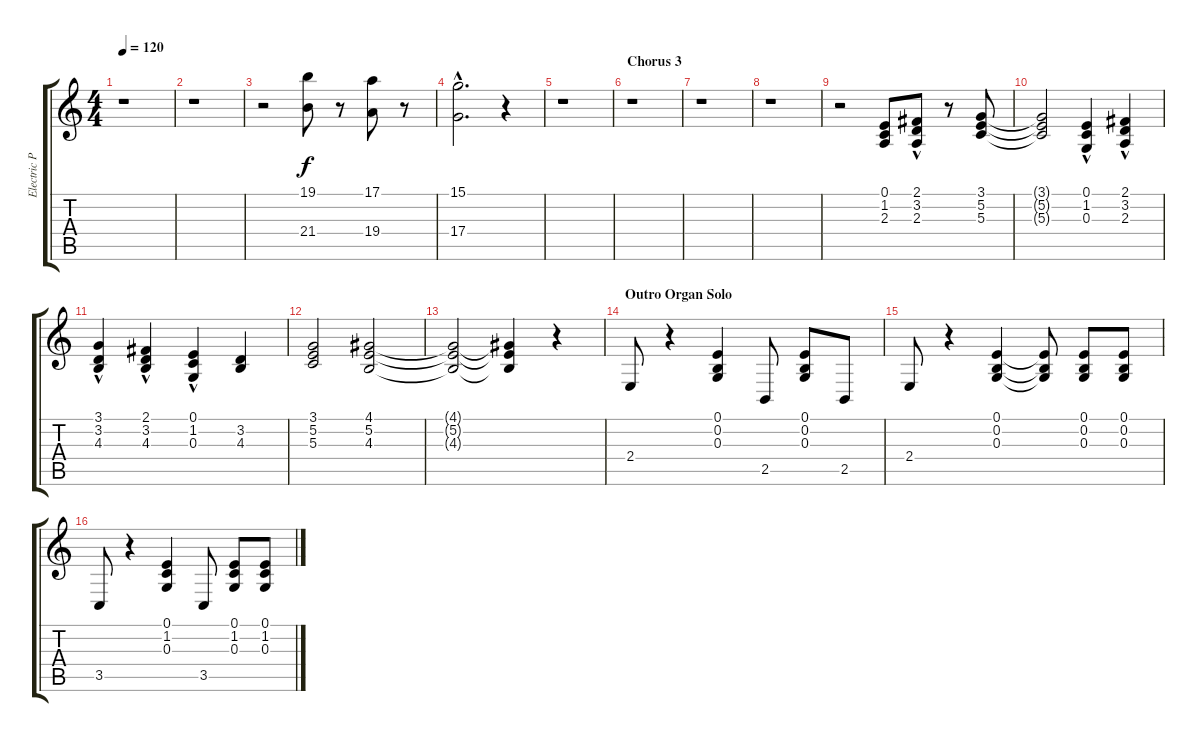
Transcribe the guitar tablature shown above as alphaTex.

\track ("Electric Piano" "Electric P") {instrument electricpiano1}
\staff {score tabs}
\tuning (E4 B3 G3 D3 A2 E2) {hide}
\ts (4 4)
\tempo 120
\clef g2
\ks c
r.1{dy f} |
r.1 |
r.2 (19.1 21.4).8 r.8 (17.1 19.4).8 r.8 |
(15.1{hac} 17.4{hac}).2{d} r.4 |
r.1 |
\section ("" "Chorus 3")
r.1 |
r.1 |
r.1 |
r.2 (0.1 1.2 2.3).8 (2.1 3.2{hac} 2.3{hac}).8 r.8 (3.1 5.2 5.3).8 |
(3.1{t} 5.2{t} 5.3{t}).2 (0.1 1.2{hac} 0.3).4 (2.1 3.2{hac} 2.3{hac}).4 |
(3.1 3.2{hac} 4.3).4 (2.1 3.2 4.3{hac}).4 (0.1 1.2 0.3{hac}).4 (3.2 4.3).4 |
(3.1 5.2 5.3).2 (4.1 5.2 4.3).2 |
(4.1{t} 5.2{t} 4.3{t}).2 (4.1{t} 5.2{t} 4.3{t}).4 r.4 |
\section ("" "Outro Organ Solo")
2.4.8 r.4 (0.1 0.2 0.3).4 2.5.8 (0.1 0.2 0.3).8 2.5.8 |
2.4.8 r.4 (0.1 0.2 0.3).4 (0.1{t} 0.2{t} 0.3{t}).8 (0.1 0.2 0.3).8 (0.1 0.2 0.3).8 |
3.5.8 r.4 (0.1 1.2 0.3).4 3.5.8 (0.1 1.2 0.3).8 (0.1 1.2 0.3).8
